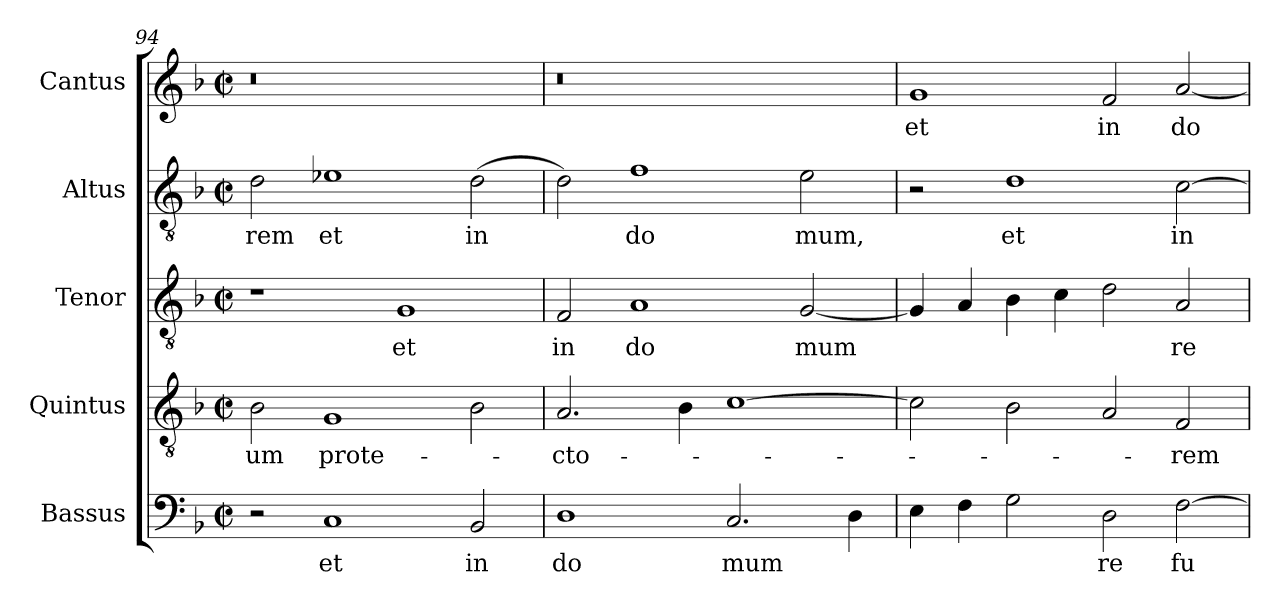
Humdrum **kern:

**kern	**text	**kern	**text	**kern	**text	**kern	**text	**kern	**text
*part5	*part5	*part4	*part4	*part3	*part3	*part2	*part2	*part1	*part1
*staff5	*staff5	*staff4	*staff4	*staff3	*staff3	*staff2	*staff2	*staff1	*staff1
*I"Bassus	*	*I"Quintus	*	*I"Tenor	*	*I"Altus	*	*I"Cantus	*
*clefF4	*	*clefGv2	*	*clefGv2	*	*clefGv2	*	*clefG2	*
*k[b-]	*	*k[b-]	*	*k[b-]	*	*k[b-]	*	*k[b-]	*
*F:	*	*F:	*	*F:	*	*F:	*	*F:	*
*M2/2	*	*M2/2	*	*M2/2	*	*M2/2	*	*M2/2	*
*met(c|)	*	*met(c|)	*	*met(c|)	*	*met(c|)	*	*met(c|)	*
=94	=94	=94	=94	=94	=94	=94	=94	=94	=94
!	!	!	!LO:LY:b:cj	!	!	!	!LO:LY:b:cj	!	!
2r	.	2B-\	-um	1r	.	2d\	rem	0r	.
!	!LO:LY:b:cj	!	!LO:LY:b:cj	!	!	!	!LO:LY:b:cj	!	!
1C	et	1G	prote-	.	.	1e-X	et	.	.
!	!	!	!	!	!LO:LY:b:cj	!	!	!	!
.	.	.	.	1G	et	.	.	.	.
!	!LO:LY:b:cj	!	!	!	!	!	!LO:LY:b:cj	!	!
2BB-/	in	2B-\	.	.	.	(>2d\	in	.	.
=95	=95	=95	=95	=95	=95	=95	=95	=95	=95
!	!LO:LY:b:cj	!	!LO:LY:b	!	!LO:LY:b:cj	!	!	!	!
1D	do	2.A/	-cto-	2F/	in	2d\)	.	0r	.
!	!	!	!	!	!LO:LY:b:cj	!	!LO:LY:b:cj	!	!
.	.	.	.	1A	do	1f	do	.	.
.	.	4B-\	.	.	.	.	.	.	.
!	!LO:LY:b	!	!	!	!	!	!	!	!
2.C/	mum	[>1c	.	.	.	.	.	.	.
!	!	!	!	!	!LO:LY:b	!	!LO:LY:b:cj	!	!
.	.	.	.	[<2G/	mum	2e\	mum,	.	.
4D\	.	.	.	.	.	.	.	.	.
=96	=96	=96	=96	=96	=96	=96	=96	=96	=96
!	!	!	!	!	!	!	!	!	!LO:LY:b:cj
4E\	.	2c\]	.	4G/]	.	2r	.	1g	et
4F\	.	.	.	4A/	.	.	.	.	.
!	!	!	!	!	!	!	!LO:LY:b:cj	!	!
2G\	.	2B-\	.	4B-\	.	1d	et	.	.
.	.	.	.	4c\	.	.	.	.	.
!	!LO:LY:b:cj	!	!	!	!	!	!	!	!LO:LY:b:cj
2D\	re	2A/	.	2d\	.	.	.	2f/	in
!	!LO:LY:b:cj	!	!LO:LY:b:cj	!	!LO:LY:b:cj	!	!LO:LY:b:cj	!	!LO:LY:b:cj
[>2F\	fu	2F/	-rem	2A/	re	[>2c\	in	[<2a/	do-
=	=	=	=	=	=	=	=	=	=
*-	*-	*-	*-	*-	*-	*-	*-	*-	*-
